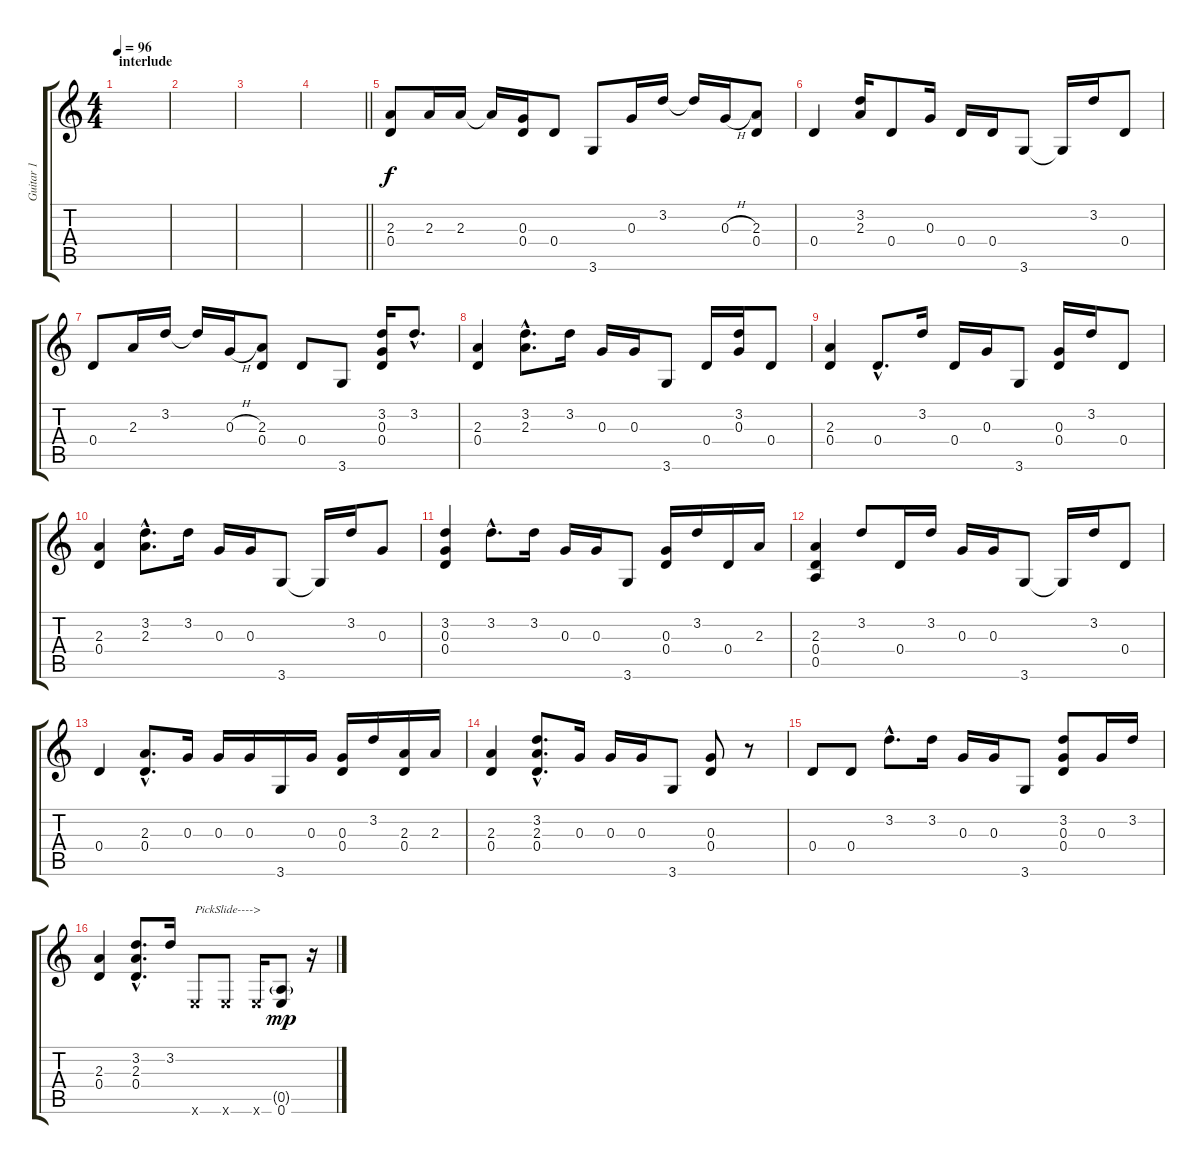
\track ("Guitar 1" "Guitar 1") {instrument acousticguitarsteel}
\staff {score tabs}
\tuning (E4 B3 G3 D3 A2 E2) {hide}
\ts (4 4)
\section ("" "interlude")
\tempo 96
\clef g2
\ks c
|
|
|
\barLineRight lightlight
|
(2.3 0.4).8{dy f} 2.3.16 2.3.16 2.3{t}.16 (0.3 0.4).16 0.4.8 3.6.8 0.3.16 3.2.16 3.2{t}.16 0.3{h}.16 (2.3 0.4).8 |
0.4.4 (3.2 2.3).16 0.4.8 0.3.16 0.4.16 0.4.16 3.6.8 3.6{t}.16 3.2.16 0.4.8 |
0.4.8 2.3.16 3.2.16 3.2{t}.16 0.3{h}.16 (2.3 0.4).8 0.4.8 3.6.8 (3.2 0.3 0.4).16 3.2{hac}.8{d} |
(2.3 0.4).4 (3.2{hac} 2.3{hac}).8{d} 3.2.16 0.3.16 0.3.16 3.6.8 0.4.16 (3.2 0.3).16 0.4.8 |
(2.3 0.4).4 0.4{hac}.8{d} 3.2.16 0.4.16 0.3.16 3.6.8 (0.3 0.4).16 3.2.16 0.4.8 |
(2.3 0.4).4 (3.2{hac} 2.3{hac}).8{d} 3.2.16 0.3.16 0.3.16 3.6.8 3.6{t}.16 3.2.16 0.3.8 |
(3.2 0.3 0.4).4 3.2{hac}.8{d} 3.2.16 0.3.16 0.3.16 3.6.8 (0.3 0.4).16 3.2.16 0.4.16 2.3.16 |
(2.3 0.4 0.5).4 3.2.8 0.4.16 3.2.16 0.3.16 0.3.16 3.6.8 3.6{t}.16 3.2.16 0.4.8 |
0.4.4 (2.3{hac} 0.4{hac}).8{d} 0.3.16 0.3.16 0.3.16 3.6.16 0.3.16 (0.3 0.4).16 3.2.16 (2.3 0.4).16 2.3.16 |
(2.3 0.4).4 (3.2{hac} 2.3{hac} 0.4{hac}).8{d} 0.3.16 0.3.16 0.3.16 3.6.8 (0.3 0.4).8 r.8 |
0.4.8 0.4.8 3.2{hac}.8{d} 3.2.16 0.3.16 0.3.16 3.6.8 (3.2 0.3 0.4).8 0.3.16 3.2.16 |
(2.3 0.4).4 (3.2{hac} 2.3{hac} 0.4{hac}).8{d} 3.2.16 0.6{x}.8{txt "PickSlide---->"} 0.6{x}.8 0.6{x}.16 (0.5{g} 0.6).8{dy mp} r.16
